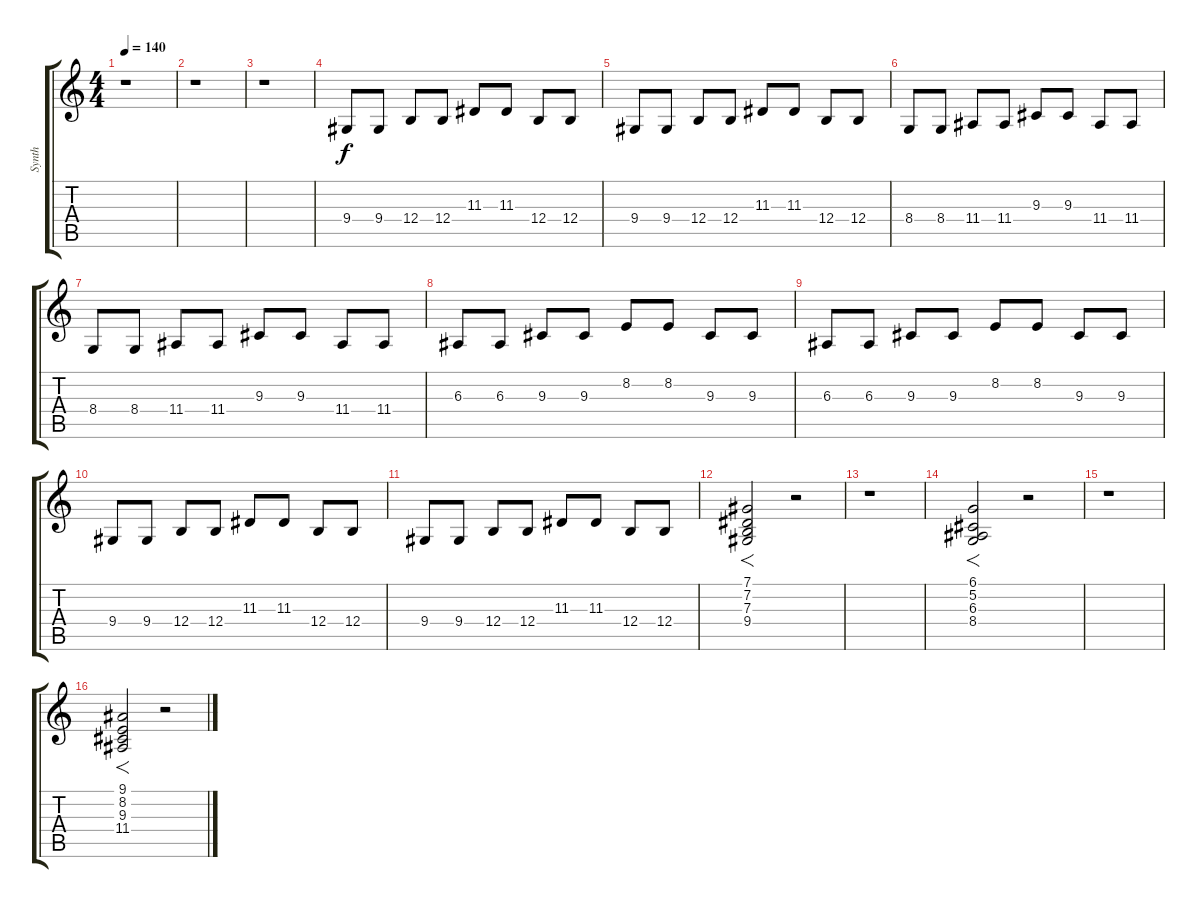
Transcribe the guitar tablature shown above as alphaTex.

\track ("Synth" "Synth") {instrument stringensemble1}
\staff {score tabs}
\tuning (Db4 Ab3 E3 B2 Gb2 Db2) {hide}
\ts (4 4)
\tempo 140
\clef g2
\ks c
r.1{dy f} |
r.1 |
r.1 |
9.4.8 9.4.8 12.4.8 12.4.8 11.3.8 11.3.8 12.4.8 12.4.8 |
9.4.8 9.4.8 12.4.8 12.4.8 11.3.8 11.3.8 12.4.8 12.4.8 |
8.4.8 8.4.8 11.4.8 11.4.8 9.3.8 9.3.8 11.4.8 11.4.8 |
8.4.8 8.4.8 11.4.8 11.4.8 9.3.8 9.3.8 11.4.8 11.4.8 |
6.3.8 6.3.8 9.3.8 9.3.8 8.2.8 8.2.8 9.3.8 9.3.8 |
6.3.8 6.3.8 9.3.8 9.3.8 8.2.8 8.2.8 9.3.8 9.3.8 |
9.4.8 9.4.8 12.4.8 12.4.8 11.3.8 11.3.8 12.4.8 12.4.8 |
9.4.8 9.4.8 12.4.8 12.4.8 11.3.8 11.3.8 12.4.8 12.4.8 |
(7.1 7.2 7.3 9.4).2{f} r.2 |
r.1 |
(6.1 5.2 6.3 8.4).2{f} r.2 |
r.1 |
(9.1 8.2 9.3 11.4).2{f} r.2
